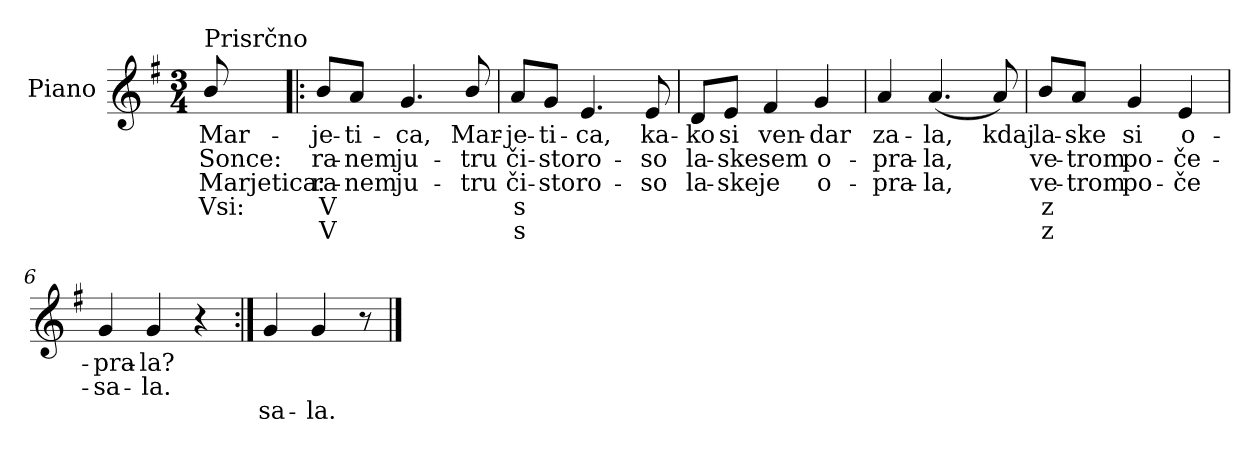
**kern	**text	**text	**text	**text	**text
*part1	*part1	*part1	*part1	*part1	*part1
*staff1	*staff1	*staff1	*staff1	*staff1	*staff1
*I"Piano	*	*	*	*	*
*I'Pno.	*	*	*	*	*
*clefG2	*	*	*	*	*
*k[f#]	*	*	*	*	*
*M3/4	*	*	*	*	*
=	=	=	=	=	=
!LO:TX:t=Prisrčno	!	!	!	!	!
!	!LO:LY:b	!LO:LY:b	!LO:LY:b	!LO:LY:b	!
8b/	Mar-	Sonce:	Marjetica:	Vsi:	.
=1!|:	=1!|:	=1!|:	=1!|:	=1!|:	=1!|:
!	!LO:LY:b	!LO:LY:b	!LO:LY:b	!LO:LY:b	!LO:LY:b
8b/L	-je-	ra-	ra-	V	V
!	!LO:LY:b	!LO:LY:b	!LO:LY:b	!	!
8a/J	-ti-	-nem	-nem	.	.
!	!LO:LY:b	!LO:LY:b	!LO:LY:b	!	!
4.g/	-ca,	ju-	ju-	.	.
!	!LO:LY:b	!LO:LY:b	!LO:LY:b	!	!
8b/	Mar-	-tru	-tru	.	.
=2	=2	=2	=2	=2	=2
!	!LO:LY:b	!LO:LY:b	!LO:LY:b	!LO:LY:b	!LO:LY:b
8a/L	-je-	či-	či-	s	s
!	!LO:LY:b	!LO:LY:b	!LO:LY:b	!	!
8g/J	-ti-	-sto	-sto	.	.
!	!LO:LY:b	!LO:LY:b	!LO:LY:b	!	!
4.e/	-ca,	ro-	ro-	.	.
!	!LO:LY:b	!LO:LY:b	!LO:LY:b	!	!
8e/	ka-	-so	-so	.	.
=3	=3	=3	=3	=3	=3
!	!LO:LY:b	!LO:LY:b	!LO:LY:b	!	!
8d/L	-ko	la-	la-	.	.
!	!LO:LY:b	!LO:LY:b	!LO:LY:b	!	!
8e/J	si	-ske	-ske	.	.
!	!LO:LY:b	!LO:LY:b	!LO:LY:b	!	!
4f#/	ven-	sem	je	.	.
!	!LO:LY:b	!LO:LY:b	!LO:LY:b	!	!
4g/	-dar	o-	o-	.	.
=4	=4	=4	=4	=4	=4
!	!LO:LY:b	!LO:LY:b	!LO:LY:b	!	!
4a/	za-	-pra-	-pra-	.	.
!	!LO:LY:b	!LO:LY:b	!LO:LY:b	!	!
(<4.a/	-la,	-la,	-la,	.	.
!	!LO:LY:b	!	!	!	!
8a/)	kdaj	.	.	.	.
!!LO:LB:g=z
=5	=5	=5	=5	=5	=5
!	!LO:LY:b	!LO:LY:b	!LO:LY:b	!LO:LY:b	!LO:LY:b
8b/L	la-	ve-	ve-	z	z
!	!LO:LY:b	!LO:LY:b	!LO:LY:b	!	!
8a/J	-ske	-trom	-trom	.	.
!	!LO:LY:b	!LO:LY:b	!LO:LY:b	!	!
4g/	si	po-	po-	.	.
!	!LO:LY:b	!LO:LY:b	!LO:LY:b	!	!
4e/	o-	-če-	-če	.	.
=6	=6	=6	=6	=6	=6
!	!LO:LY:b	!LO:LY:b	!	!	!
4g/	-pra-	-sa-	.	.	.
!	!LO:LY:b	!LO:LY:b	!	!	!
4g/	-la?	-la.	.	.	.
4r	.	.	.	.	.
=7:|!	=7:|!	=7:|!	=7:|!	=7:|!	=7:|!
!	!	!	!LO:LY:b	!	!
4g/	.	.	sa-	.	.
!	!	!	!LO:LY:b	!	!
4g/	.	.	-la.	.	.
8r	.	.	.	.	.
==	==	==	==	==	==
*-	*-	*-	*-	*-	*-
